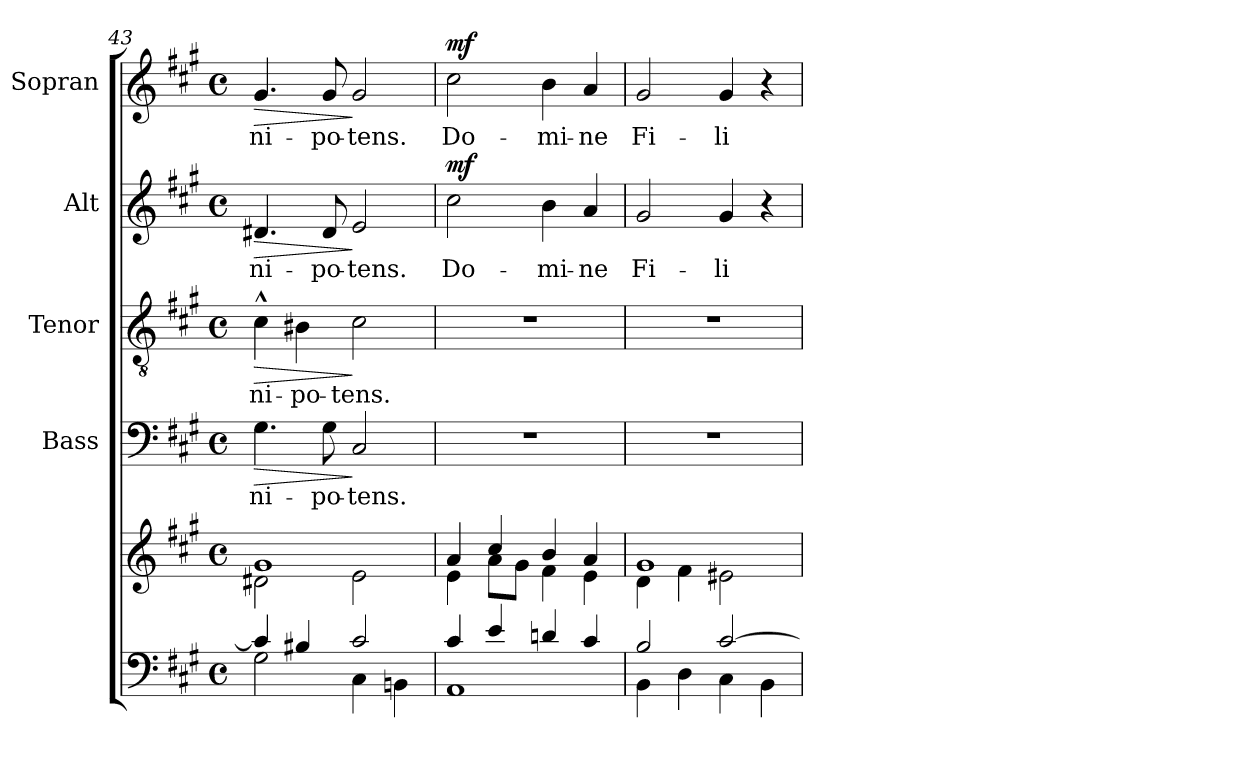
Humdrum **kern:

**kern	**kern	**kern	**text	**dynam	**kern	**text	**dynam	**kern	**text	**dynam	**kern	**text	**dynam
*part5	*part5	*part4	*part4	*part4	*part3	*part3	*part3	*part2	*part2	*part2	*part1	*part1	*part1
*staff6	*staff5	*staff4	*staff4	*staff4	*staff3	*staff3	*staff3	*staff2	*staff2	*staff2	*staff1	*staff1	*staff1
*	*	*I"Bass	*	*	*I"Tenor	*	*	*I"Alt	*	*	*I"Sopran	*	*
*	*	*I'B.	*	*	*I'T.	*	*	*I'A.	*	*	*I'S.	*	*
*clefF4	*clefG2	*clefF4	*	*	*clefGv2	*	*	*clefG2	*	*	*clefG2	*	*
*k[f#c#g#]	*k[f#c#g#]	*k[f#c#g#]	*	*	*k[f#c#g#]	*	*	*k[f#c#g#]	*	*	*k[f#c#g#]	*	*
*A:	*A:	*A:	*	*	*A:	*	*	*A:	*	*	*A:	*	*
*M4/4	*M4/4	*M4/4	*	*	*M4/4	*	*	*M4/4	*	*	*M4/4	*	*
*met(c)	*met(c)	*met(c)	*	*	*met(c)	*	*	*met(c)	*	*	*met(c)	*	*
=43	=43	=43	=43	=43	=43	=43	=43	=43	=43	=43	=43	=43	=43
*^	*^	*	*	*	*	*	*	*	*	*	*	*	*
!	!	!	!	!	!LO:LY:b	!LO:HP:b	!	!LO:LY:b	!LO:HP:b	!	!LO:LY:b	!LO:HP:b	!	!LO:LY:b	!LO:HP:b
4c#/]	2G#\	1g#	2d#X\	4.G#\	-ni-	>	4c#^^>\	-ni-	>	4.d#X/	-ni-	>	4.g#/	-ni-	>
!	!	!	!	!	!	!	!	!LO:LY:b	!	!	!	!	!	!	!
4B#X/	.	.	.	.	.	.	4B#X\	-po-	.	.	.	.	.	.	.
!	!	!	!	!	!LO:LY:b	!	!	!	!	!	!LO:LY:b	!	!	!LO:LY:b	!
.	.	.	.	8G#\	-po-	.	.	.	.	8d#/	-po-	.	8g#/	-po-	.
!	!	!	!	!	!LO:LY:b	!	!	!LO:LY:b	!	!	!LO:LY:b	!	!	!LO:LY:b	!
2c#/	4C#\	.	2e\	2C#/	-tens.	]	2c#\	-tens.	]	2e/	-tens.	]	2g#/	-tens.	]
.	4BBn\	.	.	.	.	.	.	.	.	.	.	.	.	.	.
=44	=44	=44	=44	=44	=44	=44	=44	=44	=44	=44	=44	=44	=44	=44	=44
!	!	!	!	!	!	!	!	!	!	!	!LO:LY:b	!LO:DY:a	!	!LO:LY:b	!LO:DY:a
4c#/	1AA	4a/	4e\	1r	.	.	1r	.	.	2cc#\	Do-	mf	2cc#\	Do-	mf
4e/	.	4cc#/	8a\L	.	.	.	.	.	.	.	.	.	.	.	.
.	.	.	8g#\J	.	.	.	.	.	.	.	.	.	.	.	.
!	!	!	!	!	!	!	!	!	!	!	!LO:LY:b	!	!	!LO:LY:b	!
4dn/	.	4b/	4f#\	.	.	.	.	.	.	4b\	-mi-	.	4b\	-mi-	.
!	!	!	!	!	!	!	!	!	!	!	!LO:LY:b	!	!	!LO:LY:b	!
4c#/	.	4a/	4e\	.	.	.	.	.	.	4a/	-ne	.	4a/	-ne	.
=45	=45	=45	=45	=45	=45	=45	=45	=45	=45	=45	=45	=45	=45	=45	=45
!	!	!	!	!	!	!	!	!	!	!	!LO:LY:b	!	!	!LO:LY:b	!
2B/	4BB\	1g#	4d\	1r	.	.	1r	.	.	2g#/	Fi-	.	2g#/	Fi-	.
.	4D\	.	4f#\	.	.	.	.	.	.	.	.	.	.	.	.
!	!	!	!	!	!	!	!	!	!	!	!LO:LY:b	!	!	!LO:LY:b	!
[>2c#/	4C#\	.	2e#X\	.	.	.	.	.	.	4g#/	-li	.	4g#/	-li	.
.	4BB\	.	.	.	.	.	.	.	.	4r	.	.	4r	.	.
*v	*v	*	*	*	*	*	*	*	*	*	*	*	*	*	*
*	*v	*v	*	*	*	*	*	*	*	*	*	*	*	*
=	=	=	=	=	=	=	=	=	=	=	=	=	=
*-	*-	*-	*-	*-	*-	*-	*-	*-	*-	*-	*-	*-	*-
